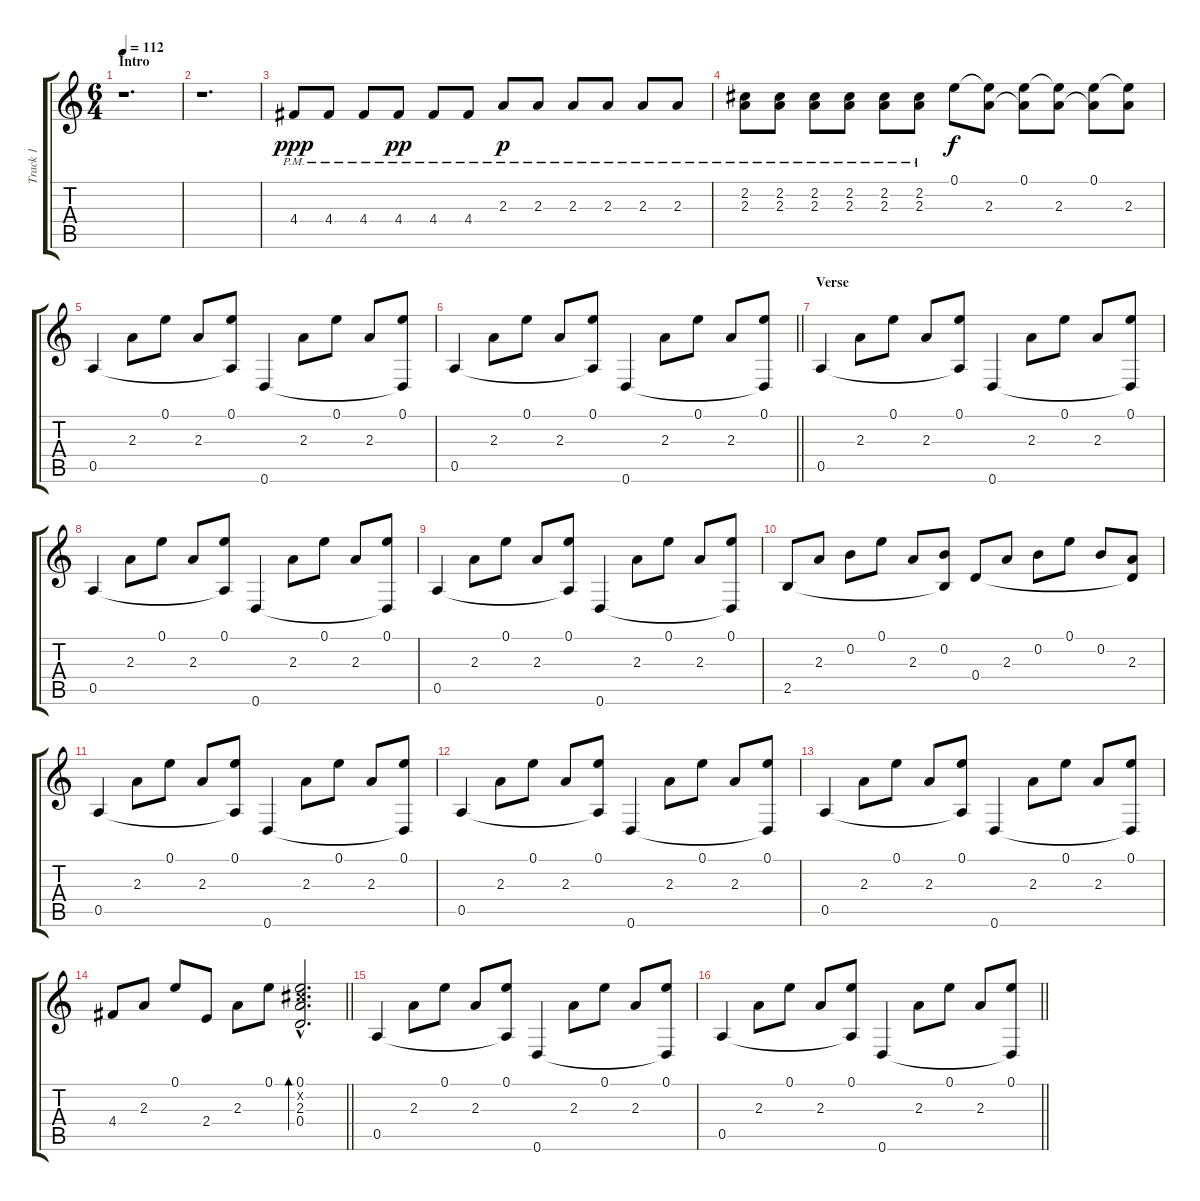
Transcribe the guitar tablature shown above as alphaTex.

\track ("Track 1" "Track 1") {instrument acousticguitarsteel}
\staff {score tabs}
\tuning (E4 B3 G3 D3 A2 D2) {hide}
\ts (6 4)
\section ("" "Intro")
\tempo 112
\clef g2
\ks c
r.1{d dy ppp instrument acousticguitarsteel} |
r.1{d} |
4.4{pm}.8 4.4{pm}.8 4.4{pm}.8 4.4{pm}.8{dy pp} 4.4{pm}.8 4.4{pm}.8 2.3{pm}.8{dy p} 2.3{pm}.8 2.3{pm}.8 2.3{pm}.8 2.3{pm}.8 2.3{pm}.8 |
(2.2{pm} 2.3).8 (2.2{pm} 2.3).8 (2.2{pm} 2.3).8 (2.2{pm} 2.3).8 (2.2{pm} 2.3).8 (2.2{pm} 2.3).8 0.1.8{dy f} (0.1{t} 2.3).8 (0.1 2.3{t}).8 (0.1{t} 2.3).8 (0.1 2.3{t}).8 (0.1{t} 2.3).8 |
0.5.4 2.3.8 0.1.8 2.3.8 (0.1 0.5{t}).8 0.6.4 2.3.8 0.1.8 2.3.8 (0.1 0.6{t}).8 |
\barLineRight lightlight
0.5.4 2.3.8 0.1.8 2.3.8 (0.1 0.5{t}).8 0.6.4 2.3.8 0.1.8 2.3.8 (0.1 0.6{t}).8 |
\section ("" "Verse")
0.5.4 2.3.8 0.1.8 2.3.8 (0.1 0.5{t}).8 0.6.4 2.3.8 0.1.8 2.3.8 (0.1 0.6{t}).8 |
0.5.4 2.3.8 0.1.8 2.3.8 (0.1 0.5{t}).8 0.6.4 2.3.8 0.1.8 2.3.8 (0.1 0.6{t}).8 |
0.5.4 2.3.8 0.1.8 2.3.8 (0.1 0.5{t}).8 0.6.4 2.3.8 0.1.8 2.3.8 (0.1 0.6{t}).8 |
2.5.8 2.3.8 0.2.8 0.1.8 2.3.8 (0.2 2.5{t}).8 0.4.8 2.3.8 0.2.8 0.1.8 0.2.8 (2.3 0.4{t}).8 |
0.5.4 2.3.8 0.1.8 2.3.8 (0.1 0.5{t}).8 0.6.4 2.3.8 0.1.8 2.3.8 (0.1 0.6{t}).8 |
0.5.4 2.3.8 0.1.8 2.3.8 (0.1 0.5{t}).8 0.6.4 2.3.8 0.1.8 2.3.8 (0.1 0.6{t}).8 |
0.5.4 2.3.8 0.1.8 2.3.8 (0.1 0.5{t}).8 0.6.4 2.3.8 0.1.8 2.3.8 (0.1 0.6{t}).8 |
\barLineRight lightlight
4.4.8 2.3.8 0.1.8 2.4.8 2.3.8 0.1.8 (0.1{hac} 2.2{hac x} 2.3{hac} 0.4{hac}).2{d bd 120} |
\section ("" "")
0.5.4 2.3.8 0.1.8 2.3.8 (0.1 0.5{t}).8 0.6.4 2.3.8 0.1.8 2.3.8 (0.1 0.6{t}).8 |
\barLineRight lightlight
0.5.4 2.3.8 0.1.8 2.3.8 (0.1 0.5{t}).8 0.6.4 2.3.8 0.1.8 2.3.8 (0.1 0.6{t}).8
